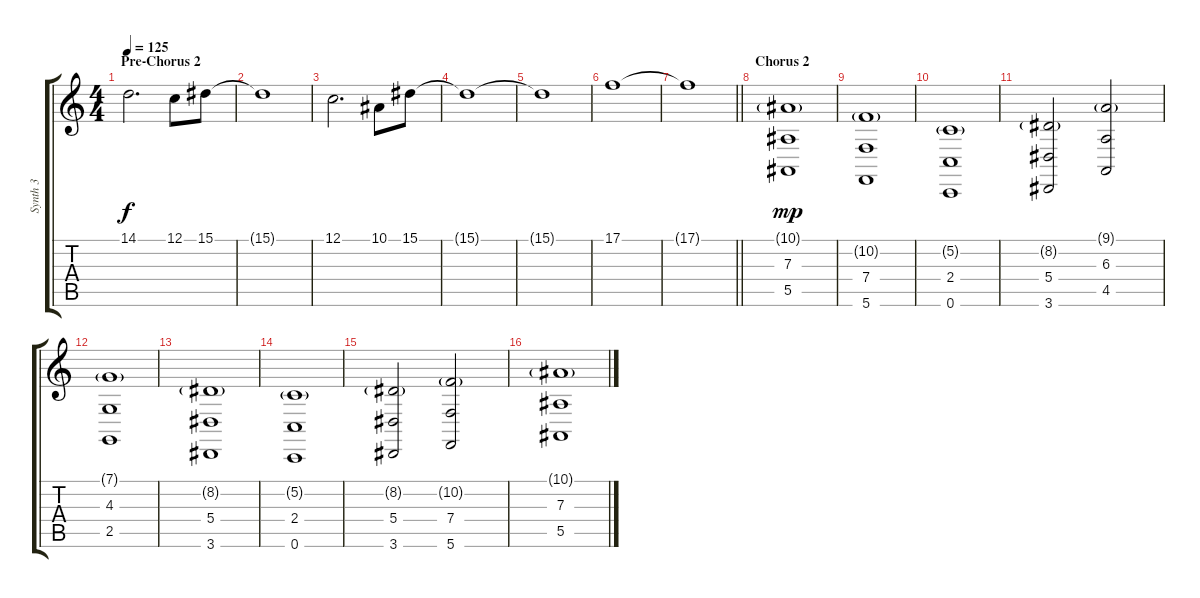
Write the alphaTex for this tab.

\track ("Synth 3" "Synth 3") {solo instrument synthstrings1}
\staff {score tabs}
\tuning (C4 G3 Eb3 Bb2 F2 C2) {hide}
\ts (4 4)
\section ("" "Pre-Chorus 2")
\tempo 125
\clef g2
\ks c
14.1.2{d dy f} 12.1.8 15.1.8 |
15.1{t}.1 |
12.1.2{d} 10.1.8 15.1.8 |
15.1{t}.1 |
15.1{t}.1 |
17.1.1 |
\barLineRight lightlight
17.1{t}.1 |
\section ("" "Chorus 2")
(10.1{g} 7.3 5.5).1{dy mp} |
(10.2{g} 7.4 5.6).1 |
(5.2{g} 2.4 0.6).1 |
(8.2{g} 5.4 3.6).2 (9.1{g} 6.3 4.5).2 |
(7.1{g} 4.3 2.5).1 |
(8.2{g} 5.4 3.6).1 |
(5.2{g} 2.4 0.6).1 |
(8.2{g} 5.4 3.6).2 (10.2{g} 7.4 5.6).2 |
(10.1{g} 7.3 5.5).1
